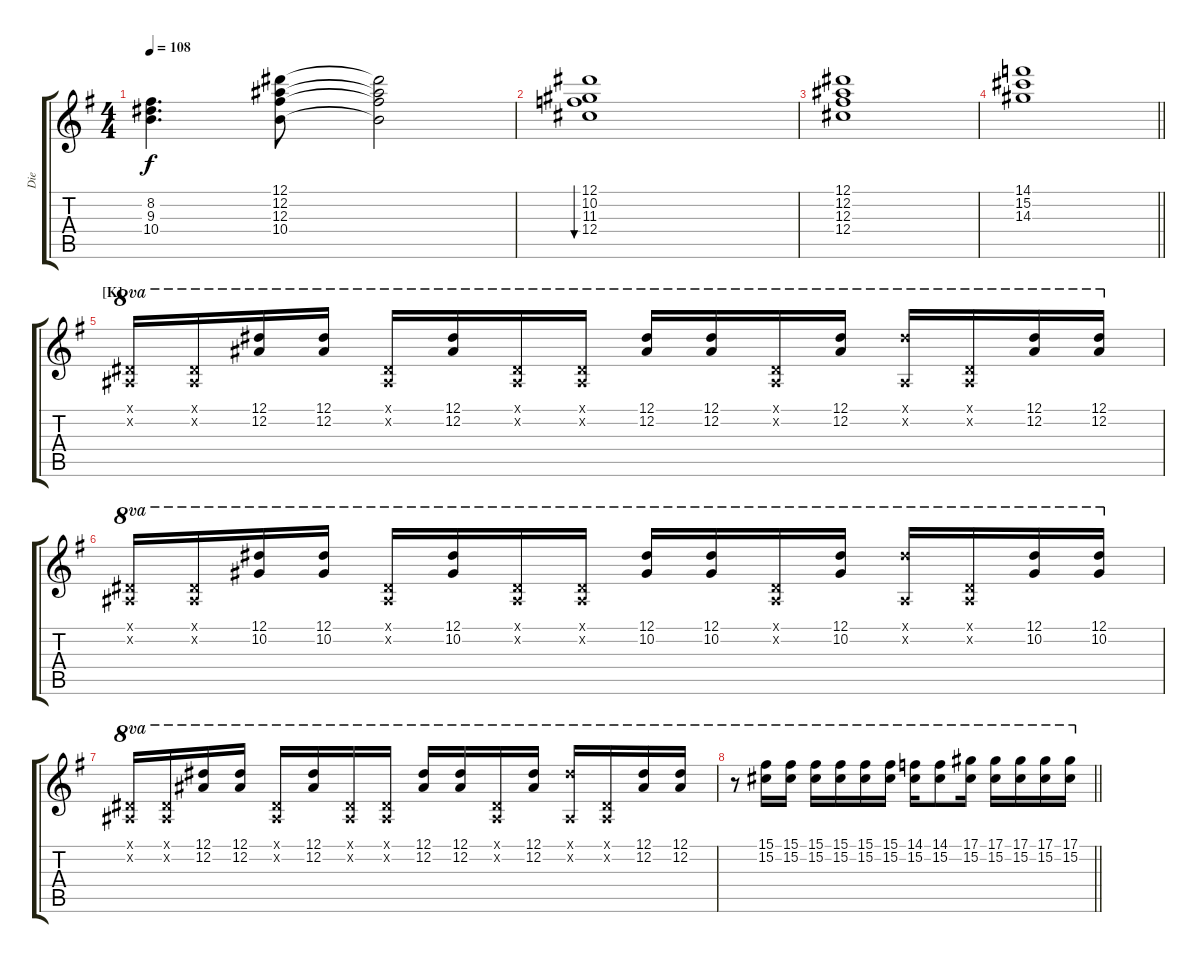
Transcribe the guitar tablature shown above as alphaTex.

\track ("Die" "Die") {instrument overdrivenguitar}
\staff {score tabs}
\tuning (Eb4 Bb3 Gb3 Db3 Ab2 Db2) {hide}
\ts (4 4)
\tempo 108
\clef g2
\ks g
(8.2 9.3 10.4).4{d dy f} (12.1 12.2 12.3 10.4).8 (12.1{t} 12.2{t} 12.3{t} 10.4{t}).2 |
(12.1 10.2 11.3 12.4).1{bu 240} |
(12.1 12.2 12.3 12.4).1 |
\barLineRight lightlight
(14.1 15.2 14.3).1 |
\section ("" "[K]")
(0.1{x} 0.2{x}).16{ot 8va instrument overdrivenguitar} (0.1{x} 0.2{x}).16{ot 8va} (12.1 12.2).16{ot 8va} (12.1 12.2).16{ot 8va} (0.1{x} 0.2{x}).16{ot 8va} (12.1 12.2).16{ot 8va} (0.1{x} 0.2{x}).16{ot 8va} (0.1{x} 0.2{x}).16{ot 8va} (12.1 12.2).16{ot 8va} (12.1 12.2).16{ot 8va} (0.1{x} 0.2{x}).16{ot 8va} (12.1 12.2).16{ot 8va} (12.1{x} 0.2{x}).16{ot 8va} (0.1{x} 0.2{x}).16{ot 8va} (12.1 12.2).16{ot 8va} (12.1 12.2).16{ot 8va} |
(0.1{x} 0.2{x}).16{ot 8va} (0.1{x} 0.2{x}).16{ot 8va} (12.1 10.2).16{ot 8va} (12.1 10.2).16{ot 8va} (0.1{x} 0.2{x}).16{ot 8va} (12.1 10.2).16{ot 8va} (0.1{x} 0.2{x}).16{ot 8va} (0.1{x} 0.2{x}).16{ot 8va} (12.1 10.2).16{ot 8va} (12.1 10.2).16{ot 8va} (0.1{x} 0.2{x}).16{ot 8va} (12.1 10.2).16{ot 8va} (12.1{x} 0.2{x}).16{ot 8va} (0.1{x} 0.2{x}).16{ot 8va} (12.1 10.2).16{ot 8va} (12.1 10.2).16{ot 8va} |
(0.1{x} 0.2{x}).16{ot 8va} (0.1{x} 0.2{x}).16{ot 8va} (12.1 12.2).16{ot 8va} (12.1 12.2).16{ot 8va} (0.1{x} 0.2{x}).16{ot 8va} (12.1 12.2).16{ot 8va} (0.1{x} 0.2{x}).16{ot 8va} (0.1{x} 0.2{x}).16{ot 8va} (12.1 12.2).16{ot 8va} (12.1 12.2).16{ot 8va} (0.1{x} 0.2{x}).16{ot 8va} (12.1 12.2).16{ot 8va} (12.1{x} 0.2{x}).16{ot 8va} (0.1{x} 0.2{x}).16{ot 8va} (12.1 12.2).16{ot 8va} (12.1 12.2).16{ot 8va} |
\barLineRight lightlight
r.8{ot 8va} (15.1 15.2).16{ot 8va} (15.1 15.2).16{ot 8va} (15.1 15.2).16{ot 8va} (15.1 15.2).16{ot 8va} (15.1 15.2).16{ot 8va} (15.1 15.2).16{ot 8va} (14.1 15.2).16{ot 8va} (14.1 15.2).8{ot 8va} (17.1 15.2).16{ot 8va} (17.1 15.2).16{ot 8va} (17.1 15.2).16{ot 8va} (17.1 15.2).16{ot 8va} (17.1 15.2).16{ot 8va}
